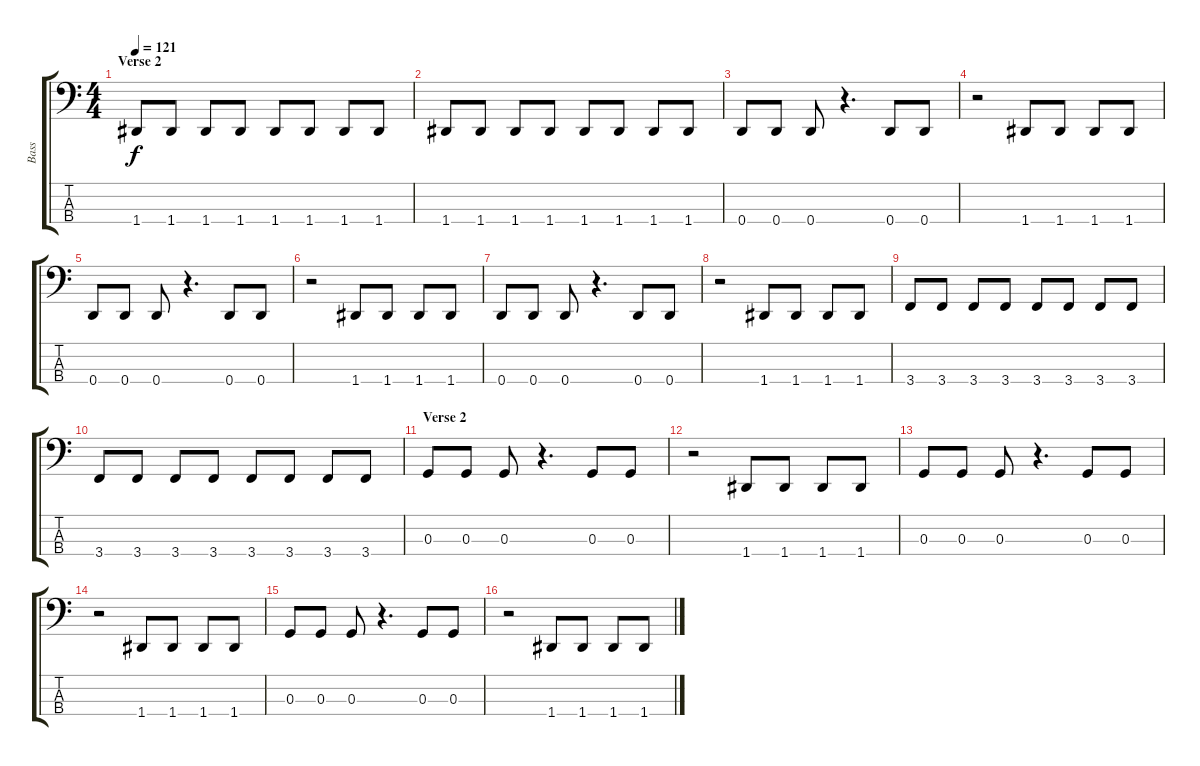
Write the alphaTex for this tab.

\track ("Bass" "Bass") {instrument electricbassfinger}
\staff {score tabs}
\tuning (F2 C2 G1 D1) {hide}
\ts (4 4)
\section ("" "Verse 2")
\tempo 121
\clef f4
\ks c
1.4.8{dy f} 1.4.8 1.4.8 1.4.8 1.4.8 1.4.8 1.4.8 1.4.8 |
1.4.8 1.4.8 1.4.8 1.4.8 1.4.8 1.4.8 1.4.8 1.4.8 |
0.4.8 0.4.8 0.4.8 r.4{d} 0.4.8 0.4.8 |
r.2 1.4.8 1.4.8 1.4.8 1.4.8 |
0.4.8 0.4.8 0.4.8 r.4{d} 0.4.8 0.4.8 |
r.2 1.4.8 1.4.8 1.4.8 1.4.8 |
0.4.8 0.4.8 0.4.8 r.4{d} 0.4.8 0.4.8 |
r.2 1.4.8 1.4.8 1.4.8 1.4.8 |
3.4.8 3.4.8 3.4.8 3.4.8 3.4.8 3.4.8 3.4.8 3.4.8 |
3.4.8 3.4.8 3.4.8 3.4.8 3.4.8 3.4.8 3.4.8 3.4.8 |
\section ("" "Verse 2")
0.3.8 0.3.8 0.3.8 r.4{d} 0.3.8 0.3.8 |
r.2 1.4.8 1.4.8 1.4.8 1.4.8 |
0.3.8 0.3.8 0.3.8 r.4{d} 0.3.8 0.3.8 |
r.2 1.4.8 1.4.8 1.4.8 1.4.8 |
0.3.8 0.3.8 0.3.8 r.4{d} 0.3.8 0.3.8 |
r.2 1.4.8 1.4.8 1.4.8 1.4.8
